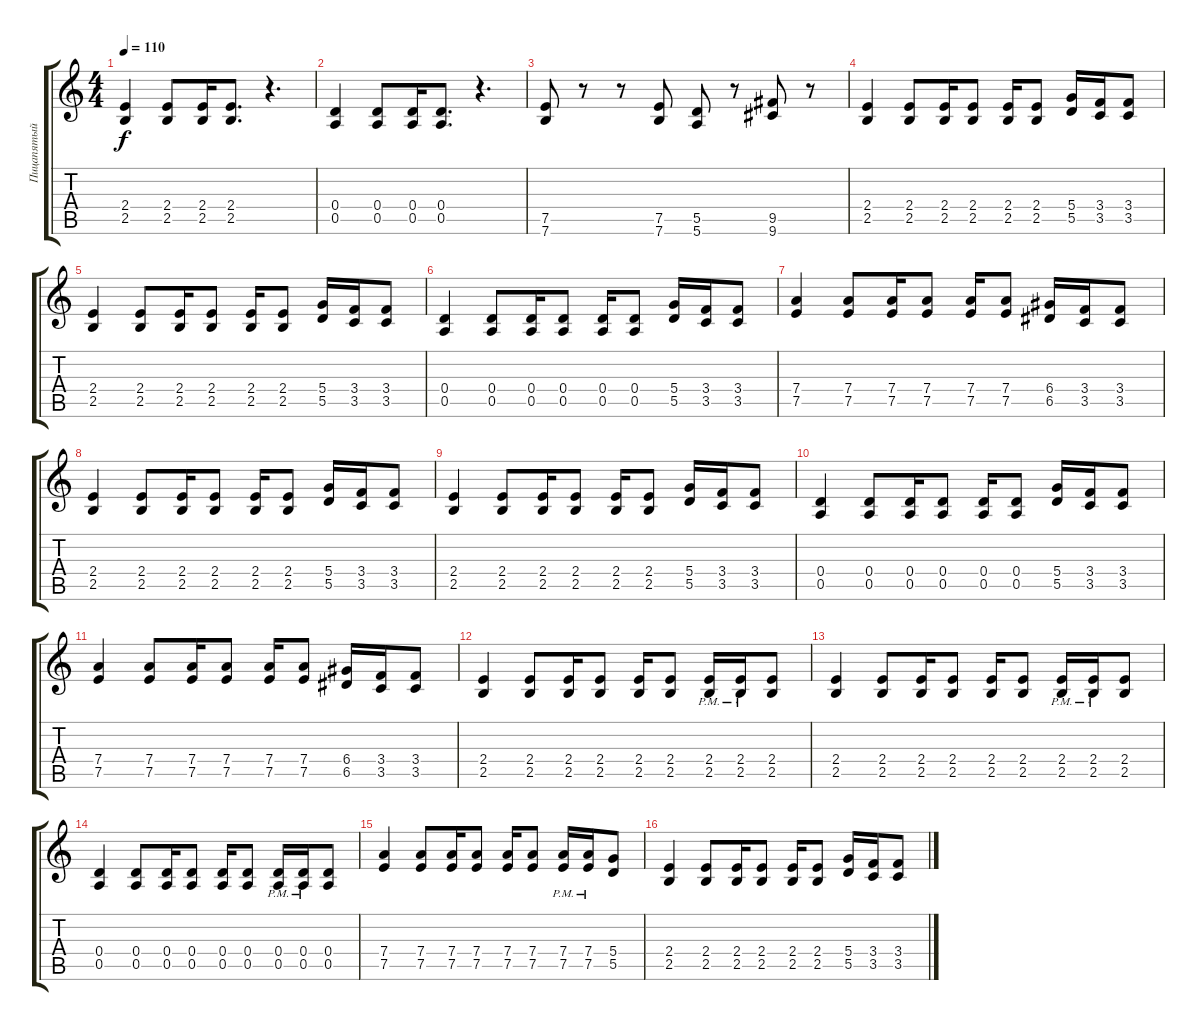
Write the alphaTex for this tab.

\track ("Пицапятый" "Пицапятый") {instrument overdrivenguitar}
\staff {score tabs}
\tuning (E4 B3 G3 D3 A2 E2) {hide}
\ts (4 4)
\tempo 110
\clef g2
\ks c
(2.4 2.5).4{dy f} (2.4 2.5).8 (2.4 2.5).16 (2.4 2.5).8{d} r.4{d} |
(0.4 0.5).4 (0.4 0.5).8 (0.4 0.5).16 (0.4 0.5).8{d} r.4{d} |
(7.5 7.6).8 r.8 r.8 (7.5 7.6).8 (5.5 5.6).8 r.8 (9.5 9.6).8 r.8 |
(2.4 2.5).4 (2.4 2.5).8 (2.4 2.5).16 (2.4 2.5).8 (2.4 2.5).16 (2.4 2.5).8 (5.4 5.5).16 (3.4 3.5).16 (3.4 3.5).8 |
(2.4 2.5).4 (2.4 2.5).8 (2.4 2.5).16 (2.4 2.5).8 (2.4 2.5).16 (2.4 2.5).8 (5.4 5.5).16 (3.4 3.5).16 (3.4 3.5).8 |
(0.4 0.5).4 (0.4 0.5).8 (0.4 0.5).16 (0.4 0.5).8 (0.4 0.5).16 (0.4 0.5).8 (5.4 5.5).16 (3.4 3.5).16 (3.4 3.5).8 |
(7.4 7.5).4 (7.4 7.5).8 (7.4 7.5).16 (7.4 7.5).8 (7.4 7.5).16 (7.4 7.5).8 (6.4 6.5).16 (3.4 3.5).16 (3.4 3.5).8 |
(2.4 2.5).4 (2.4 2.5).8 (2.4 2.5).16 (2.4 2.5).8 (2.4 2.5).16 (2.4 2.5).8 (5.4 5.5).16 (3.4 3.5).16 (3.4 3.5).8 |
(2.4 2.5).4 (2.4 2.5).8 (2.4 2.5).16 (2.4 2.5).8 (2.4 2.5).16 (2.4 2.5).8 (5.4 5.5).16 (3.4 3.5).16 (3.4 3.5).8 |
(0.4 0.5).4 (0.4 0.5).8 (0.4 0.5).16 (0.4 0.5).8 (0.4 0.5).16 (0.4 0.5).8 (5.4 5.5).16 (3.4 3.5).16 (3.4 3.5).8 |
(7.4 7.5).4 (7.4 7.5).8 (7.4 7.5).16 (7.4 7.5).8 (7.4 7.5).16 (7.4 7.5).8 (6.4 6.5).16 (3.4 3.5).16 (3.4 3.5).8 |
(2.4 2.5).4 (2.4 2.5).8 (2.4 2.5).16 (2.4 2.5).8 (2.4 2.5).16 (2.4 2.5).8 (2.4{pm} 2.5{pm}).16 (2.4{pm} 2.5{pm}).16 (2.4 2.5).8 |
(2.4 2.5).4 (2.4 2.5).8 (2.4 2.5).16 (2.4 2.5).8 (2.4 2.5).16 (2.4 2.5).8 (2.4{pm} 2.5{pm}).16 (2.4{pm} 2.5{pm}).16 (2.4 2.5).8 |
(0.4 0.5).4 (0.4 0.5).8 (0.4 0.5).16 (0.4 0.5).8 (0.4 0.5).16 (0.4 0.5).8 (0.4{pm} 0.5{pm}).16 (0.4{pm} 0.5{pm}).16 (0.4 0.5).8 |
(7.4 7.5).4 (7.4 7.5).8 (7.4 7.5).16 (7.4 7.5).8 (7.4 7.5).16 (7.4 7.5).8 (7.4{pm} 7.5{pm}).16 (7.4{pm} 7.5{pm}).16 (5.4 5.5).8 |
(2.4 2.5).4 (2.4 2.5).8 (2.4 2.5).16 (2.4 2.5).8 (2.4 2.5).16 (2.4 2.5).8 (5.4 5.5).16 (3.4 3.5).16 (3.4 3.5).8
